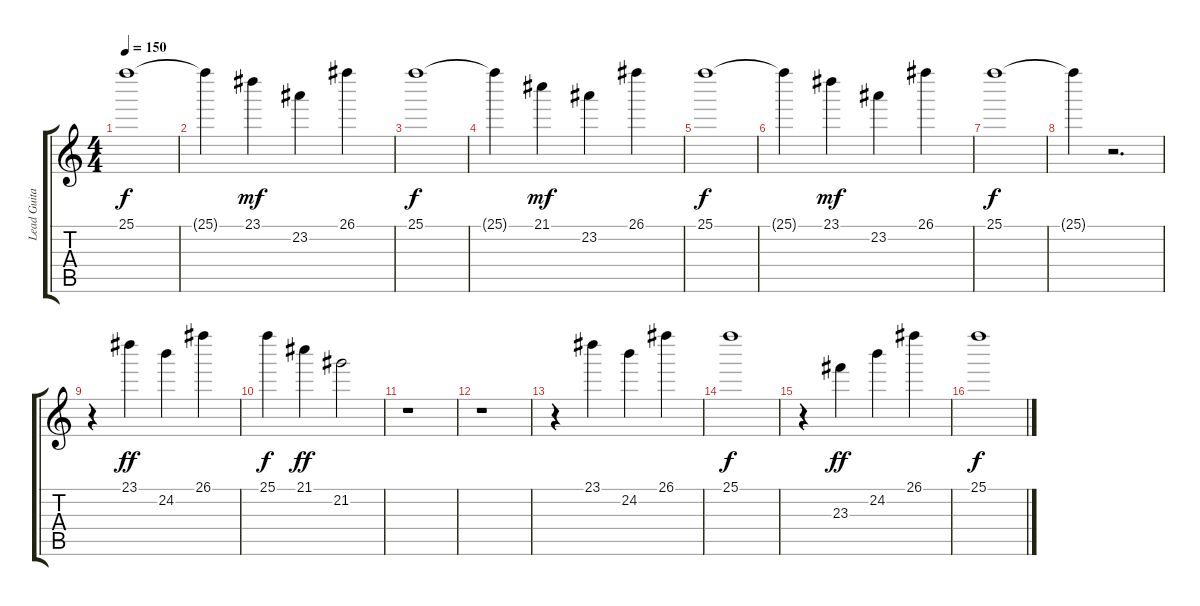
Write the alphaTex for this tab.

\track ("Lead Guitar" "Lead Guita") {instrument distortionguitar}
\staff {score tabs}
\tuning (E4 B3 G3 D3 A2 E2) {hide}
\ts (4 4)
\tempo 150
\clef g2
\ks c
25.1.1{dy f} |
25.1{t}.4 23.1.4{dy mf} 23.2.4 26.1.4 |
25.1.1{dy f} |
25.1{t}.4 21.1.4{dy mf} 23.2.4 26.1.4 |
25.1.1{dy f} |
25.1{t}.4 23.1.4{dy mf} 23.2.4 26.1.4 |
25.1.1{dy f} |
25.1{t}.4 r.2{d} |
r.4 23.1.4{dy ff} 24.2.4 26.1.4 |
25.1.4{dy f} 21.1.4{dy ff} 21.2.2 |
r.1 |
r.1 |
r.4 23.1.4 24.2.4 26.1.4 |
25.1.1{dy f} |
r.4 23.3.4{dy ff} 24.2.4 26.1.4 |
25.1.1{dy f}
